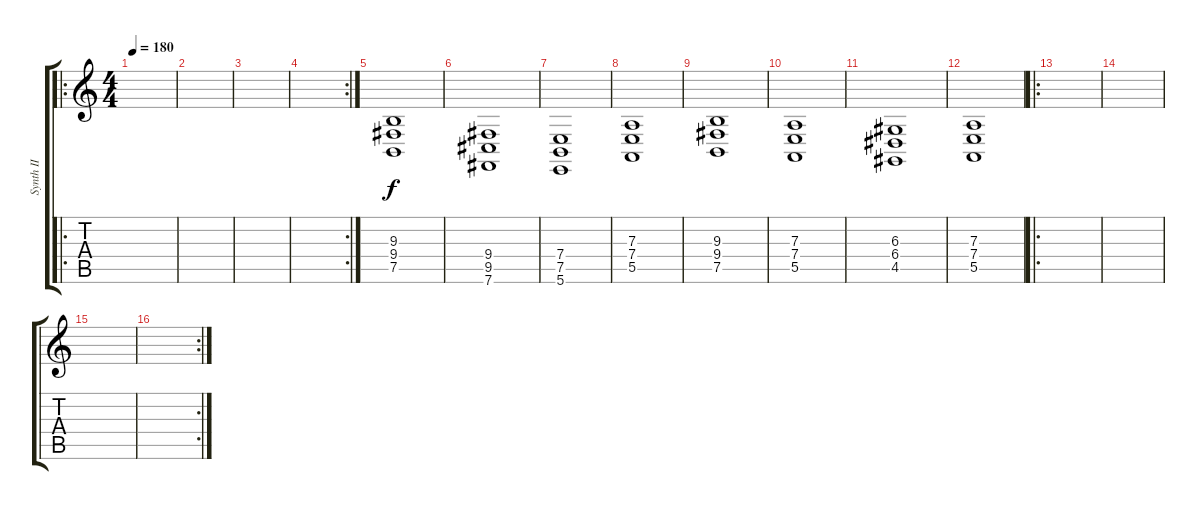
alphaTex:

\track ("Synth II" "Synth II") {instrument synthstrings2}
\staff {score tabs}
\tuning (B3 Gb3 D3 A2 E2 B1) {hide}
\ro
\ts (4 4)
\tempo 180
\clef g2
\ks c
|
|
|
\rc 2
|
(9.3 9.4 7.5).1 |
(9.4 9.5 7.6).1 |
(7.4 7.5 5.6).1 |
(7.3 7.4 5.5).1 |
(9.3 9.4 7.5).1 |
(7.3 7.4 5.5).1 |
(6.3 6.4 4.5).1 |
(7.3 7.4 5.5).1 |
\ro
|
|
|
\rc 2
